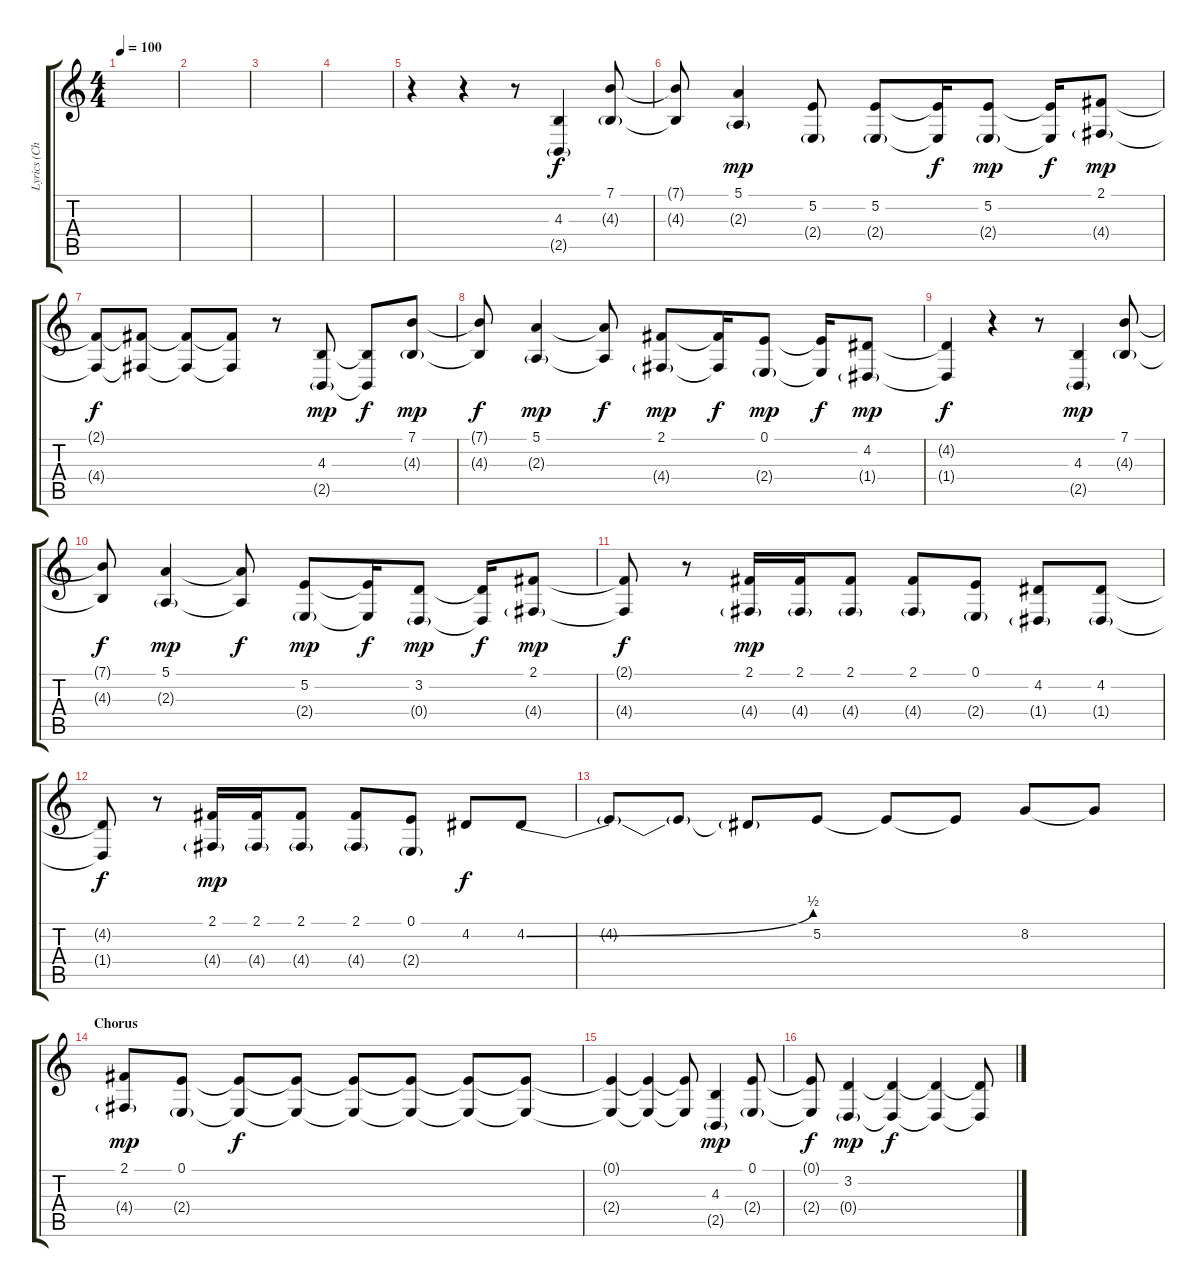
\track ("Lyrics (Chester)" "Lyrics (Ch") {instrument englishhorn}
\staff {score tabs}
\tuning (E4 B3 G3 D3 A2 E2) {hide}
\ts (4 4)
\tempo 100
\clef g2
\ks c
|
|
|
|
r.4 r.4 r.8 (4.3 2.5{g}).4 (7.1 4.3{g}).8 |
(7.1{t} 4.3{t}).8{dy f} (5.1 2.3{g}).4{dy mp} (5.2 2.4{g}).8 (5.2 2.4{g}).8 (5.2{t} 2.4{t}).16{dy f} (5.2 2.4{g}).8{dy mp} (5.2{t} 2.4{t}).16{dy f} (2.1 4.4{g}).8{dy mp} |
(2.1{t} 4.4{t}).8{dy f} (2.1{t} 4.4{t}).8 (2.1{t} 4.4{t}).8 (2.1{t} 4.4{t}).8 r.8 (4.3 2.5{g}).8{dy mp} (4.3{t} 2.5{t}).8{dy f} (7.1 4.3{g}).8{dy mp} |
(7.1{t} 4.3{t}).8{dy f} (5.1 2.3{g}).4{dy mp} (5.1{t} 2.3{t}).8{dy f} (2.1 4.4{g}).8{dy mp} (2.1{t} 4.4{t}).16{dy f} (0.1 2.4{g}).8{dy mp} (0.1{t} 2.4{t}).16{dy f} (4.2 1.4{g}).8{dy mp} |
(4.2{t} 1.4{t}).4{dy f} r.4 r.8 (4.3 2.5{g}).4{dy mp} (7.1 4.3{g}).8 |
(7.1{t} 4.3{t}).8{dy f} (5.1 2.3{g}).4{dy mp} (5.1{t} 2.3{t}).8{dy f} (5.2 2.4{g}).8{dy mp} (5.2{t} 2.4{t}).16{dy f} (3.2 0.4{g}).8{dy mp} (3.2{t} 0.4{t}).16{dy f} (2.1 4.4{g}).8{dy mp} |
(2.1{t} 4.4{t}).8{dy f} r.8 (2.1 4.4{g}).16{dy mp} (2.1 4.4{g}).16 (2.1 4.4{g}).8 (2.1 4.4{g}).8 (0.1 2.4{g}).8 (4.2 1.4{g}).8 (4.2 1.4{g}).8 |
(4.2{t} 1.4{t}).8{dy f} r.8 (2.1 4.4{g}).16{dy mp} (2.1 4.4{g}).16 (2.1 4.4{g}).8 (2.1 4.4{g}).8 (0.1 2.4{g}).8 4.2.8{dy f} 4.2{be (bend 0 0 60 2)}.8 |
4.2{t}.8 4.2{t}.8 4.2{t}.8 5.2.8 5.2{t}.8 5.2{t}.8 8.2.8 8.2{t}.8 |
\section ("" "Chorus")
(2.1 4.4{g}).8{dy mp} (0.1 2.4{g}).8 (0.1{t} 2.4{t}).8{dy f} (0.1{t} 2.4{t}).8 (0.1{t} 2.4{t}).8 (0.1{t} 2.4{t}).8 (0.1{t} 2.4{t}).8 (0.1{t} 2.4{t}).8 |
(0.1{t} 2.4{t}).4 (0.1{t} 2.4{t}).4 (0.1{t} 2.4{t}).8 (4.3 2.5{g}).4{dy mp} (0.1 2.4{g}).8 |
(0.1{t} 2.4{t}).8{dy f} (3.2 0.4{g}).4{dy mp} (3.2{t} 0.4{t}).4{dy f} (3.2{t} 0.4{t}).4 (3.2{t} 0.4{t}).8
